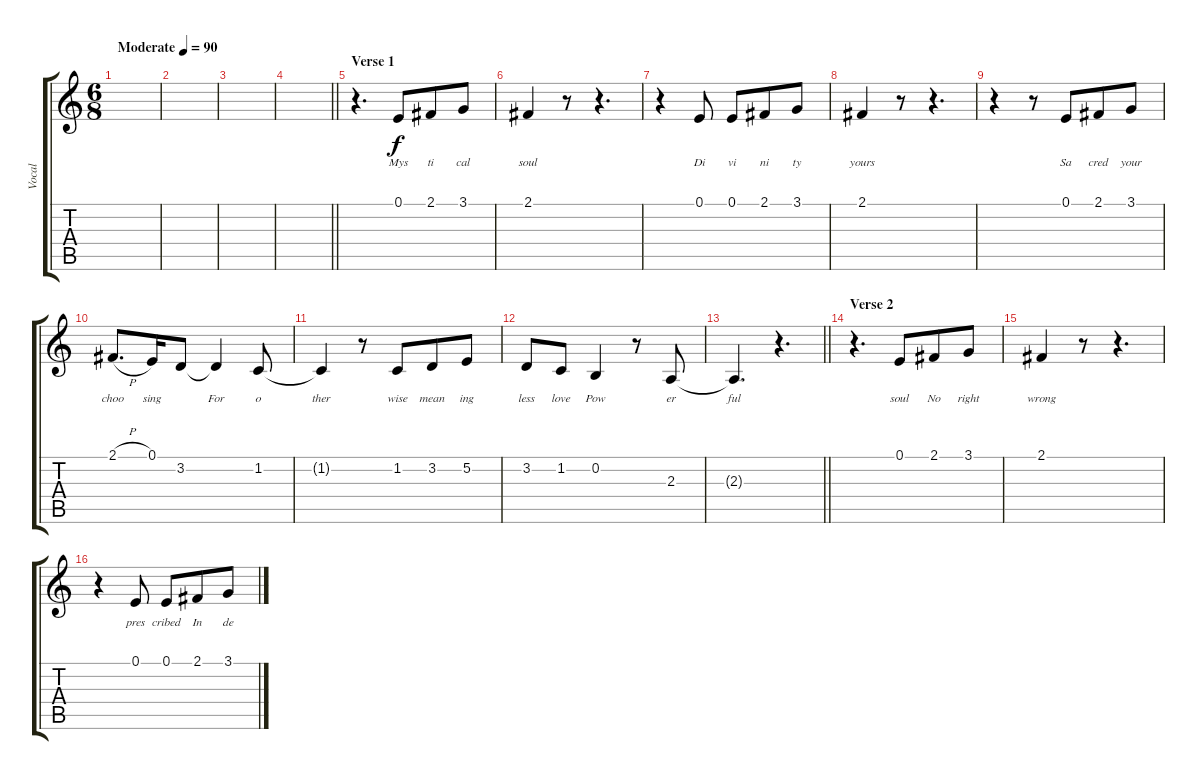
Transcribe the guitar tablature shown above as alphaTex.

\track ("Vocal" "Vocal") {instrument acousticgrandpiano}
\staff {score tabs}
\tuning (E4 B3 G3 D3 A2 E2) {hide}
\ts (6 8)
\tempo (90 "Moderate")
\clef g2
\ks c
|
|
|
\barLineRight lightlight
|
\section ("" "Verse 1")
r.4{d} 0.1.8{lyrics (0 "Mys") lyrics (1 "") lyrics (2 "") lyrics (3 "") lyrics (4 "")} 2.1.8{lyrics (0 "ti") lyrics (1 "") lyrics (2 "") lyrics (3 "") lyrics (4 "")} 3.1.8{lyrics (0 "cal") lyrics (1 "") lyrics (2 "") lyrics (3 "") lyrics (4 "")} |
2.1.4{lyrics (0 "soul") lyrics (1 "") lyrics (2 "") lyrics (3 "") lyrics (4 "")} r.8 r.4{d} |
r.4 0.1.8{lyrics (0 "Di") lyrics (1 "") lyrics (2 "") lyrics (3 "") lyrics (4 "")} 0.1.8{lyrics (0 "vi") lyrics (1 "") lyrics (2 "") lyrics (3 "") lyrics (4 "")} 2.1.8{lyrics (0 "ni") lyrics (1 "") lyrics (2 "") lyrics (3 "") lyrics (4 "")} 3.1.8{lyrics (0 "ty") lyrics (1 "") lyrics (2 "") lyrics (3 "") lyrics (4 "")} |
2.1.4{lyrics (0 "yours") lyrics (1 "") lyrics (2 "") lyrics (3 "") lyrics (4 "")} r.8 r.4{d} |
r.4 r.8 0.1.8{lyrics (0 "Sa") lyrics (1 "") lyrics (2 "") lyrics (3 "") lyrics (4 "")} 2.1.8{lyrics (0 "cred") lyrics (1 "") lyrics (2 "") lyrics (3 "") lyrics (4 "")} 3.1.8{lyrics (0 "your") lyrics (1 "") lyrics (2 "") lyrics (3 "") lyrics (4 "")} |
2.1{h}.8{d lyrics (0 "choo") lyrics (1 "") lyrics (2 "") lyrics (3 "") lyrics (4 "")} 0.1.16{lyrics (0 "sing") lyrics (1 "") lyrics (2 "") lyrics (3 "") lyrics (4 "")} 3.2.8{lyrics (0 "") lyrics (1 "") lyrics (2 "") lyrics (3 "") lyrics (4 "")} 3.2{t}.4{lyrics (0 "For") lyrics (1 "") lyrics (2 "") lyrics (3 "") lyrics (4 "")} 1.2.8{lyrics (0 "o") lyrics (1 "") lyrics (2 "") lyrics (3 "") lyrics (4 "")} |
1.2{t}.4{lyrics (0 "ther") lyrics (1 "") lyrics (2 "") lyrics (3 "") lyrics (4 "")} r.8 1.2.8{lyrics (0 "wise") lyrics (1 "") lyrics (2 "") lyrics (3 "") lyrics (4 "")} 3.2.8{lyrics (0 "mean") lyrics (1 "") lyrics (2 "") lyrics (3 "") lyrics (4 "")} 5.2.8{lyrics (0 "ing") lyrics (1 "") lyrics (2 "") lyrics (3 "") lyrics (4 "")} |
3.2.8{lyrics (0 "less") lyrics (1 "") lyrics (2 "") lyrics (3 "") lyrics (4 "")} 1.2.8{lyrics (0 "love") lyrics (1 "") lyrics (2 "") lyrics (3 "") lyrics (4 "")} 0.2.4{lyrics (0 "Pow") lyrics (1 "") lyrics (2 "") lyrics (3 "") lyrics (4 "")} r.8 2.3.8{lyrics (0 "er") lyrics (1 "") lyrics (2 "") lyrics (3 "") lyrics (4 "")} |
\barLineRight lightlight
2.3{t}.4{d lyrics (0 "ful") lyrics (1 "") lyrics (2 "") lyrics (3 "") lyrics (4 "")} r.4{d} |
\section ("" "Verse 2")
r.4{d} 0.1.8{lyrics (0 "soul") lyrics (1 "") lyrics (2 "") lyrics (3 "") lyrics (4 "")} 2.1.8{lyrics (0 "No") lyrics (1 "") lyrics (2 "") lyrics (3 "") lyrics (4 "")} 3.1.8{lyrics (0 "right") lyrics (1 "") lyrics (2 "") lyrics (3 "") lyrics (4 "")} |
2.1.4{lyrics (0 "wrong") lyrics (1 "") lyrics (2 "") lyrics (3 "") lyrics (4 "")} r.8 r.4{d} |
r.4 0.1.8{lyrics (0 "pres") lyrics (1 "") lyrics (2 "") lyrics (3 "") lyrics (4 "")} 0.1.8{lyrics (0 "cribed") lyrics (1 "") lyrics (2 "") lyrics (3 "") lyrics (4 "")} 2.1.8{lyrics (0 "In") lyrics (1 "") lyrics (2 "") lyrics (3 "") lyrics (4 "")} 3.1.8{lyrics (0 "de") lyrics (1 "") lyrics (2 "") lyrics (3 "") lyrics (4 "")}
